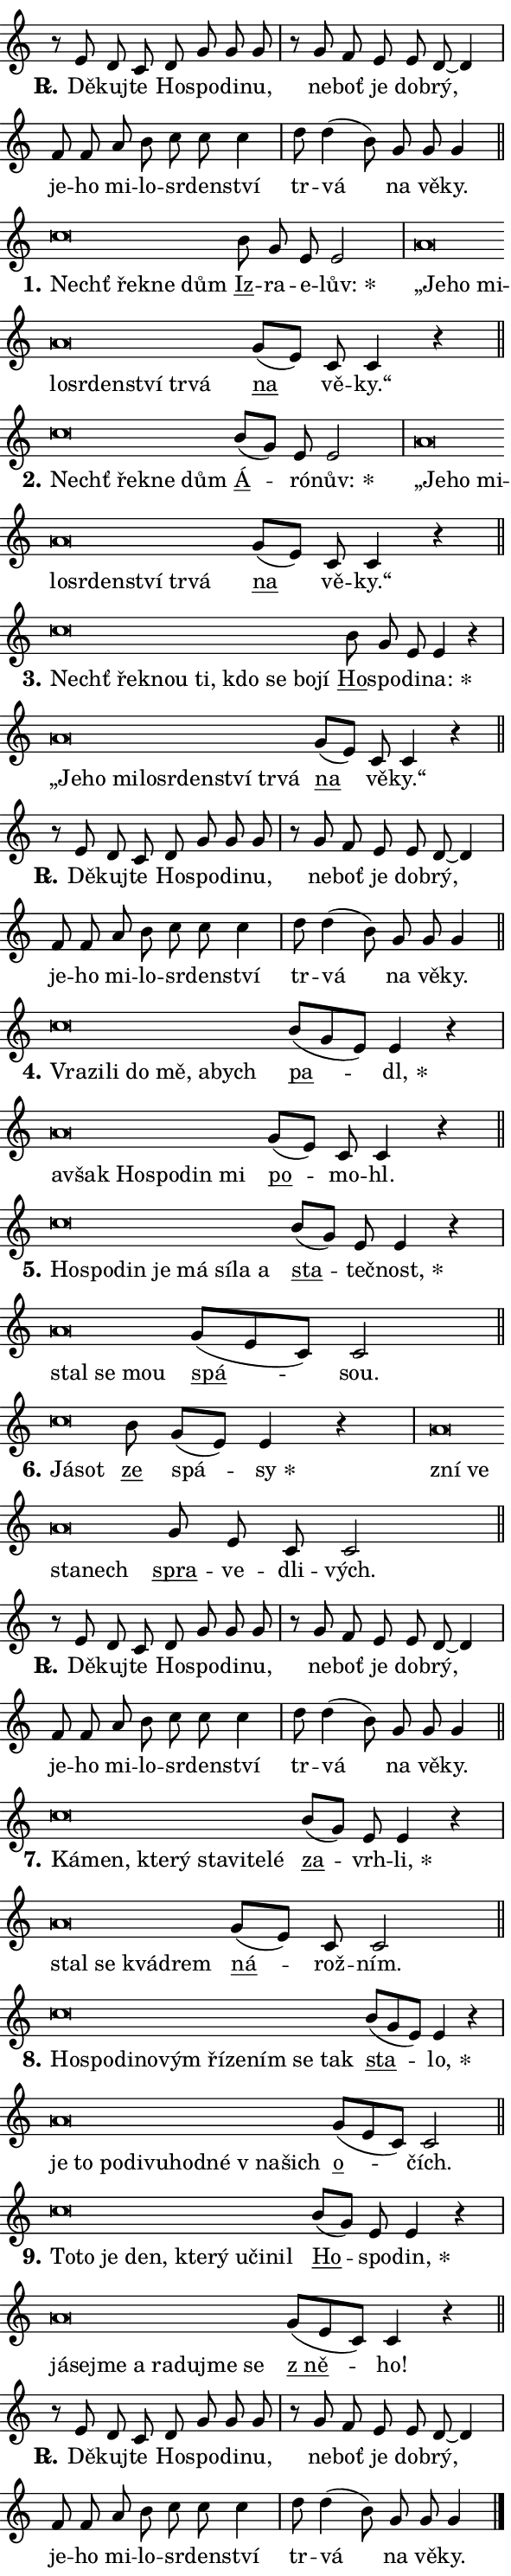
\version "2.24.0"
\header { tagline = "" }
\paper {
  indent = 0\cm
  top-margin = 0\cm
  right-margin = 0.13\cm % to fit lyric hyphens
  bottom-margin = 0\cm
  left-margin = 0\cm
  paper-width = 10\cm
  page-breaking = #ly:one-page-breaking
  system-system-spacing.basic-distance = #11
  score-system-spacing.basic-distance = #11
  ragged-last = ##f
}


%% Author: Thomas Morley
%% https://lists.gnu.org/archive/html/lilypond-user/2020-05/msg00002.html
#(define (line-position grob)
"Returns position of @var[grob} in current system:
   @code{'start}, if at first time-step
   @code{'end}, if at last time-step
   @code{'middle} otherwise
"
  (let* ((col (ly:item-get-column grob))
         (ln (ly:grob-object col 'left-neighbor))
         (rn (ly:grob-object col 'right-neighbor))
         (col-to-check-left (if (ly:grob? ln) ln col))
         (col-to-check-right (if (ly:grob? rn) rn col))
         (break-dir-left
           (and
             (ly:grob-property col-to-check-left 'non-musical #f)
             (ly:item-break-dir col-to-check-left)))
         (break-dir-right
           (and
             (ly:grob-property col-to-check-right 'non-musical #f)
             (ly:item-break-dir col-to-check-right))))
        (cond ((eqv? 1 break-dir-left) 'start)
              ((eqv? -1 break-dir-right) 'end)
              (else 'middle))))

#(define (tranparent-at-line-position vctor)
  (lambda (grob)
  "Relying on @code{line-position} select the relevant enry from @var{vctor}.
Used to determine transparency,"
    (case (line-position grob)
      ((end) (not (vector-ref vctor 0)))
      ((middle) (not (vector-ref vctor 1)))
      ((start) (not (vector-ref vctor 2))))))

noteHeadBreakVisibility =
#(define-music-function (break-visibility)(vector?)
"Makes @code{NoteHead}s transparent relying on @var{break-visibility}"
#{
  \override NoteHead.transparent =
    #(tranparent-at-line-position break-visibility)
#})

#(define delete-ledgers-for-transparent-note-heads
  (lambda (grob)
    "Reads whether a @code{NoteHead} is transparent.
If so this @code{NoteHead} is removed from @code{'note-heads} from
@var{grob}, which is supposed to be @code{LedgerLineSpanner}.
As a result ledgers are not printed for this @code{NoteHead}"
    (let* ((nhds-array (ly:grob-object grob 'note-heads))
           (nhds-list
             (if (ly:grob-array? nhds-array)
                 (ly:grob-array->list nhds-array)
                 '()))
           ;; Relies on the transparent-property being done before
           ;; Staff.LedgerLineSpanner.after-line-breaking is executed.
           ;; This is fragile ...
           (to-keep
             (remove
               (lambda (nhd)
                 (ly:grob-property nhd 'transparent #f))
               nhds-list)))
      ;; TODO find a better method to iterate over grob-arrays, similiar
      ;; to filter/remove etc for lists
      ;; For now rebuilt from scratch
      (set! (ly:grob-object grob 'note-heads)  '())
      (for-each
        (lambda (nhd)
          (ly:pointer-group-interface::add-grob grob 'note-heads nhd))
        to-keep))))

squashNotes = {
  \override NoteHead.X-extent = #'(-0.2 . 0.2)
  \override NoteHead.Y-extent = #'(-0.75 . 0)
  \override NoteHead.stencil =
    #(lambda (grob)
       (let ((pos (ly:grob-property grob 'staff-position)))
         (begin
           (if (< pos -7) (display "ERROR: Lower brevis then expected\n") (display ""))
           (if (<= pos -6) ly:text-interface::print ly:note-head::print))))
}
unSquashNotes = {
  \revert NoteHead.X-extent
  \revert NoteHead.Y-extent
  \revert NoteHead.stencil
}

hideNotes = \noteHeadBreakVisibility #begin-of-line-visible
unHideNotes = \noteHeadBreakVisibility #all-visible

% work-around for resetting accidentals
% https://lilypond.org/doc/v2.23/Documentation/notation/displaying-rhythms#unmetered-music
cadenzaMeasure = {
  \cadenzaOff
  \partial 1024 s1024
  \cadenzaOn
}

#(define-markup-command (accent layout props text) (markup?)
  "Underline accented syllable"
  (interpret-markup layout props
    #{\markup \override #'(offset . 4.3) \underline { #text }#}))

responsum = \markup \concat {
  "R" \hspace #-1.05 \path #0.1 #'((moveto 0 0.07) (lineto 0.9 0.8)) \hspace #0.05 "."
}

spaceSize = #0.6828661417322834 % exact space size for TeX Gyre Schola

\layout {
  \context {
    \Staff
    \remove "Time_signature_engraver"
    \override LedgerLineSpanner.after-line-breaking = #delete-ledgers-for-transparent-note-heads
  }
  \context {
    \Lyrics {
      \override LyricSpace.minimum-distance = \spaceSize
      \override LyricText.font-name = #"TeX Gyre Schola"
      \override LyricText.font-size = 1
      \override StanzaNumber.font-name = #"TeX Gyre Schola Bold"
      \override StanzaNumber.font-size = 1
    }
  }
  \context {
    \Score 
    \override NoteHead.text =
      #(lambda (grob) 
        (let ((pos (ly:grob-property grob 'staff-position)))
          #{\markup {
            \combine
              \halign #-0.55 \raise #(if (= pos -6) 0 0.5) \override #'(thickness . 2) \draw-line #'(3.2 . 0)
              \musicglyph "noteheads.sM1"
          }#}))
  }
}

% magnetic-lyrics.ily
%
%   written by
%     Jean Abou Samra <jean@abou-samra.fr>
%     Werner Lemberg <wl@gnu.org>
%
%   adapted by
%     Jiri Hon <jiri.hon@gmail.com>
%
% Version 2022-Apr-15

% https://www.mail-archive.com/lilypond-user@gnu.org/msg149350.html

#(define (Left_hyphen_pointer_engraver context)
   "Collect syllable-hyphen-syllable occurrences in lyrics and store
them in properties.  This engraver only looks to the left.  For
example, if the lyrics input is @code{foo -- bar}, it does the
following.

@itemize @bullet
@item
Set the @code{text} property of the @code{LyricHyphen} grob between
@q{foo} and @q{bar} to @code{foo}.

@item
Set the @code{left-hyphen} property of the @code{LyricText} grob with
text @q{foo} to the @code{LyricHyphen} grob between @q{foo} and
@q{bar}.
@end itemize

Use this auxiliary engraver in combination with the
@code{lyric-@/text::@/apply-@/magnetic-@/offset!} hook."
   (let ((hyphen #f)
         (text #f))
     (make-engraver
      (acknowledgers
       ((lyric-syllable-interface engraver grob source-engraver)
        (set! text grob)))
      (end-acknowledgers
       ((lyric-hyphen-interface engraver grob source-engraver)
        ;(when (not (grob::has-interface grob 'lyric-space-interface))
          (set! hyphen grob)));)
      ((stop-translation-timestep engraver)
       (when (and text hyphen)
         (ly:grob-set-object! text 'left-hyphen hyphen))
       (set! text #f)
       (set! hyphen #f)))))

#(define (lyric-text::apply-magnetic-offset! grob)
   "If the space between two syllables is less than the value in
property @code{LyricText@/.details@/.squash-threshold}, move the right
syllable to the left so that it gets concatenated with the left
syllable.

Use this function as a hook for
@code{LyricText@/.after-@/line-@/breaking} if the
@code{Left_@/hyphen_@/pointer_@/engraver} is active."
   (let ((hyphen (ly:grob-object grob 'left-hyphen #f)))
     (when hyphen
       (let ((left-text (ly:spanner-bound hyphen LEFT)))
         (when (grob::has-interface left-text 'lyric-syllable-interface)
           (let* ((common (ly:grob-common-refpoint grob left-text X))
                  (this-x-ext (ly:grob-extent grob common X))
                  (left-x-ext
                   (begin
                     ;; Trigger magnetism for left-text.
                     (ly:grob-property left-text 'after-line-breaking)
                     (ly:grob-extent left-text common X)))
                  ;; `delta` is the gap width between two syllables.
                  (delta (- (interval-start this-x-ext)
                            (interval-end left-x-ext)))
                  (details (ly:grob-property grob 'details))
                  (threshold (assoc-get 'squash-threshold details 0.2)))
             (when (< delta threshold)
               (let* (;; We have to manipulate the input text so that
                      ;; ligatures crossing syllable boundaries are not
                      ;; disabled.  For languages based on the Latin
                      ;; script this is essentially a beautification.
                      ;; However, for non-Western scripts it can be a
                      ;; necessity.
                      (lt (ly:grob-property left-text 'text))
                      (rt (ly:grob-property grob 'text))
                      (is-space (grob::has-interface hyphen 'lyric-space-interface))
                      (space (if is-space " " ""))
                      (extra-delta (if is-space spaceSize 0))
                      ;; Append new syllable.
                      (ltrt-space (if (and (string? lt) (string? rt))
                                (string-append lt space rt)
                                (make-concat-markup (list lt space rt))))
                      ;; Right-align `ltrt` to the right side.
                      (ltrt-space-markup (grob-interpret-markup
                               grob
                               (make-translate-markup
                                (cons (interval-length this-x-ext) 0)
                                (make-right-align-markup ltrt-space)))))
                 (begin
                   ;; Don't print `left-text`.
                   (ly:grob-set-property! left-text 'stencil #f)
                   ;; Set text and stencil (which holds all collected
                   ;; syllables so far) and shift it to the left.
                   (ly:grob-set-property! grob 'text ltrt-space)
                   (ly:grob-set-property! grob 'stencil ltrt-space-markup)
                   (ly:grob-translate-axis! grob (- (- delta extra-delta)) X))))))))))


#(define (lyric-hyphen::displace-bounds-first grob)
   ;; Make very sure this callback isn't triggered too early.
   (let ((left (ly:spanner-bound grob LEFT))
         (right (ly:spanner-bound grob RIGHT)))
     (ly:grob-property left 'after-line-breaking)
     (ly:grob-property right 'after-line-breaking)
     (ly:lyric-hyphen::print grob)))

squashThreshold = #0.4

\layout {
  \context {
    \Lyrics
    \consists #Left_hyphen_pointer_engraver
    \override LyricText.after-line-breaking =
      #lyric-text::apply-magnetic-offset!
    \override LyricHyphen.stencil = #lyric-hyphen::displace-bounds-first
    \override LyricText.details.squash-threshold = \squashThreshold
    \override LyricHyphen.minimum-distance = 0
    \override LyricHyphen.minimum-length = \squashThreshold
  }
}

squashText = \override LyricText.details.squash-threshold = 9999
unSquashText = \override LyricText.details.squash-threshold = \squashThreshold

leftText = \override LyricText.self-alignment-X = #LEFT
unLeftText = \revert LyricText.self-alignment-X

starOffset = #(lambda (grob) 
                (let ((x_offset (ly:self-alignment-interface::aligned-on-x-parent grob)))
                  (if (= x_offset 0) 0 (+ x_offset 1.2))))

star = #(define-music-function (syllable)(string?)
"Append star separator at the end of a syllable"
#{
  \once \override LyricText.X-offset = #starOffset
  \lyricmode { \markup {
    #syllable
    \override #'((font-name . "TeX Gyre Schola Bold")) \hspace #0.2 \lower #0.65 \larger "*"
  } }
#})

starAccent = #(define-music-function (syllable)(string?)
"Append star separator at the end of a syllable and make accent"
#{
  \once \override LyricText.X-offset = #starOffset
  \lyricmode { \markup {
    \accent #syllable
    \override #'((font-name . "TeX Gyre Schola Bold")) \hspace #0.2 \lower #0.65 \larger "*"
  } }
#})

breath = #(define-music-function (syllable)(string?)
"Append breathing indicator at the end of a syllable"
#{
  \lyricmode { \markup { #syllable "+" } }
#})

optionalBreath = #(define-music-function (syllable)(string?)
"Append optional breathing indicator at the end of a syllable"
#{
  \lyricmode { \markup { #syllable "(+)" } }
#})


\score {
    <<
        \new Voice = "melody" { \cadenzaOn \key c \major \relative { r8 e' d c d g g g \cadenzaMeasure \bar "|" r g f e e d~ d4 \cadenzaMeasure \bar "|" f8 f a b c c c4 \cadenzaMeasure \bar "|" d8 d4( b8)] g g g4 \cadenzaMeasure \bar "||" \break } }
        \new Lyrics \lyricsto "melody" { \lyricmode { \set stanza = \responsum
Dě -- kuj -- te Ho -- spo -- di -- nu, ne -- boť je dob -- rý, je -- ho mi -- lo -- sr -- den -- ství tr -- vá na vě -- ky. } }
    >>
    \layout {}
}

\score {
    <<
        \new Voice = "melody" { \cadenzaOn \key c \major \relative { \squashNotes c''\breve*1/16 \hideNotes \breve*1/16 \bar "" \breve*1/16 \breve*1/16 \bar "" \unHideNotes \unSquashNotes \bar "" b8 g e e2 \cadenzaMeasure \bar "|" \squashNotes a\breve*1/16 \hideNotes \breve*1/16 \bar "" \breve*1/16 \bar "" \breve*1/16 \bar "" \breve*1/16 \bar "" \breve*1/16 \bar "" \breve*1/16 \bar "" \breve*1/16 \breve*1/16 \bar "" \unHideNotes \unSquashNotes \bar "" g8[( e)] c c4 r \cadenzaMeasure \bar "||" \break } }
        \new Lyrics \lyricsto "melody" { \lyricmode { \set stanza = "1."
\leftText Nechť \squashText řek -- ne dům \unLeftText \unSquashText \markup \accent Iz -- ra -- e -- \star lův: \leftText „Je -- \squashText ho mi -- lo -- sr -- den -- ství tr -- vá \unLeftText \unSquashText \markup \accent na vě -- ky.“ } }
    >>
    \layout {}
}

\score {
    <<
        \new Voice = "melody" { \cadenzaOn \key c \major \relative { \squashNotes c''\breve*1/16 \hideNotes \breve*1/16 \bar "" \breve*1/16 \breve*1/16 \bar "" \unHideNotes \unSquashNotes \bar "" b8[( g)] e e2 \cadenzaMeasure \bar "|" \squashNotes a\breve*1/16 \hideNotes \breve*1/16 \bar "" \breve*1/16 \bar "" \breve*1/16 \bar "" \breve*1/16 \bar "" \breve*1/16 \bar "" \breve*1/16 \bar "" \breve*1/16 \breve*1/16 \bar "" \unHideNotes \unSquashNotes \bar "" g8[( e)] c c4 r \cadenzaMeasure \bar "||" \break } }
        \new Lyrics \lyricsto "melody" { \lyricmode { \set stanza = "2."
\leftText Nechť \squashText řek -- ne dům \unLeftText \unSquashText \markup \accent Á -- ró -- \star nův: \leftText „Je -- \squashText ho mi -- lo -- sr -- den -- ství tr -- vá \unLeftText \unSquashText \markup \accent na vě -- ky.“ } }
    >>
    \layout {}
}

\score {
    <<
        \new Voice = "melody" { \cadenzaOn \key c \major \relative { \squashNotes c''\breve*1/16 \hideNotes \breve*1/16 \bar "" \breve*1/16 \bar "" \breve*1/16 \bar "" \breve*1/16 \bar "" \breve*1/16 \bar "" \breve*1/16 \breve*1/16 \bar "" \unHideNotes \unSquashNotes \bar "" b8 g e e4 r \cadenzaMeasure \bar "|" \squashNotes a\breve*1/16 \hideNotes \breve*1/16 \bar "" \breve*1/16 \bar "" \breve*1/16 \bar "" \breve*1/16 \bar "" \breve*1/16 \bar "" \breve*1/16 \bar "" \breve*1/16 \breve*1/16 \bar "" \unHideNotes \unSquashNotes \bar "" g8[( e)] c c4 r \cadenzaMeasure \bar "||" \break } }
        \new Lyrics \lyricsto "melody" { \lyricmode { \set stanza = "3."
\leftText Nechť \squashText řek -- nou ti, kdo se bo -- jí \unLeftText \unSquashText \markup \accent Ho -- spo -- di -- \star na: \leftText „Je -- \squashText ho mi -- lo -- sr -- den -- ství tr -- vá \unLeftText \unSquashText \markup \accent na vě -- ky.“ } }
    >>
    \layout {}
}

\score {
    <<
        \new Voice = "melody" { \cadenzaOn \key c \major \relative { r8 e' d c d g g g \cadenzaMeasure \bar "|" r g f e e d~ d4 \cadenzaMeasure \bar "|" f8 f a b c c c4 \cadenzaMeasure \bar "|" d8 d4( b8)] g g g4 \cadenzaMeasure \bar "||" \break } }
        \new Lyrics \lyricsto "melody" { \lyricmode { \set stanza = \responsum
Dě -- kuj -- te Ho -- spo -- di -- nu, ne -- boť je dob -- rý, je -- ho mi -- lo -- sr -- den -- ství tr -- vá na vě -- ky. } }
    >>
    \layout {}
}

\score {
    <<
        \new Voice = "melody" { \cadenzaOn \key c \major \relative { \squashNotes c''\breve*1/16 \hideNotes \breve*1/16 \bar "" \breve*1/16 \bar "" \breve*1/16 \bar "" \breve*1/16 \bar "" \breve*1/16 \breve*1/16 \bar "" \unHideNotes \unSquashNotes \bar "" b8[( g e)] e4 r \cadenzaMeasure \bar "|" \squashNotes a\breve*1/16 \hideNotes \breve*1/16 \bar "" \breve*1/16 \bar "" \breve*1/16 \bar "" \breve*1/16 \breve*1/16 \bar "" \unHideNotes \unSquashNotes \bar "" g8[( e)] c c4 r \cadenzaMeasure \bar "||" \break } }
        \new Lyrics \lyricsto "melody" { \lyricmode { \set stanza = "4."
\leftText Vra -- \squashText zi -- li do mě, a -- bych \unLeftText \unSquashText \markup \accent pa -- \star dl, \leftText a -- \squashText však Ho -- spo -- din mi \unLeftText \unSquashText \markup \accent po -- mo -- hl. } }
    >>
    \layout {}
}

\score {
    <<
        \new Voice = "melody" { \cadenzaOn \key c \major \relative { \squashNotes c''\breve*1/16 \hideNotes \breve*1/16 \bar "" \breve*1/16 \bar "" \breve*1/16 \bar "" \breve*1/16 \bar "" \breve*1/16 \bar "" \breve*1/16 \breve*1/16 \bar "" \unHideNotes \unSquashNotes \bar "" b8[( g)] e e4 r \cadenzaMeasure \bar "|" \squashNotes a\breve*1/16 \hideNotes \breve*1/16 \breve*1/16 \bar "" \unHideNotes \unSquashNotes \bar "" g8[( e c)] c2 \cadenzaMeasure \bar "||" \break } }
        \new Lyrics \lyricsto "melody" { \lyricmode { \set stanza = "5."
\leftText Ho -- \squashText spo -- din je má sí -- la a \unLeftText \unSquashText \markup \accent sta -- teč -- \star nost, \leftText stal \squashText se mou \unLeftText \unSquashText \markup \accent spá -- sou. } }
    >>
    \layout {}
}

\score {
    <<
        \new Voice = "melody" { \cadenzaOn \key c \major \relative { \squashNotes c''\breve*1/16 \hideNotes \breve*1/16 \bar "" \unHideNotes \unSquashNotes \bar "" b8 g[( e)] e4 r \cadenzaMeasure \bar "|" \squashNotes a\breve*1/16 \hideNotes \breve*1/16 \bar "" \breve*1/16 \breve*1/16 \bar "" \unHideNotes \unSquashNotes \bar "" g8 e c c2 \cadenzaMeasure \bar "||" \break } }
        \new Lyrics \lyricsto "melody" { \lyricmode { \set stanza = "6."
\leftText Já -- \squashText sot \unLeftText \unSquashText \markup \accent ze spá -- \star sy \leftText zní \squashText ve sta -- nech \unLeftText \unSquashText \markup \accent spra -- ve -- dli -- vých. } }
    >>
    \layout {}
}

\score {
    <<
        \new Voice = "melody" { \cadenzaOn \key c \major \relative { r8 e' d c d g g g \cadenzaMeasure \bar "|" r g f e e d~ d4 \cadenzaMeasure \bar "|" f8 f a b c c c4 \cadenzaMeasure \bar "|" d8 d4( b8)] g g g4 \cadenzaMeasure \bar "||" \break } }
        \new Lyrics \lyricsto "melody" { \lyricmode { \set stanza = \responsum
Dě -- kuj -- te Ho -- spo -- di -- nu, ne -- boť je dob -- rý, je -- ho mi -- lo -- sr -- den -- ství tr -- vá na vě -- ky. } }
    >>
    \layout {}
}

\score {
    <<
        \new Voice = "melody" { \cadenzaOn \key c \major \relative { \squashNotes c''\breve*1/16 \hideNotes \breve*1/16 \bar "" \breve*1/16 \bar "" \breve*1/16 \bar "" \breve*1/16 \bar "" \breve*1/16 \bar "" \breve*1/16 \breve*1/16 \bar "" \unHideNotes \unSquashNotes \bar "" b8[( g)] e e4 r \cadenzaMeasure \bar "|" \squashNotes a\breve*1/16 \hideNotes \breve*1/16 \bar "" \breve*1/16 \breve*1/16 \bar "" \unHideNotes \unSquashNotes \bar "" g8[( e)] c c2 \cadenzaMeasure \bar "||" \break } }
        \new Lyrics \lyricsto "melody" { \lyricmode { \set stanza = "7."
\leftText Ká -- \squashText men, kte -- rý sta -- vi -- te -- lé \unLeftText \unSquashText \markup \accent za -- vrh -- \star li, \leftText stal \squashText se kvá -- drem \unLeftText \unSquashText \markup \accent ná -- rož -- ním. } }
    >>
    \layout {}
}

\score {
    <<
        \new Voice = "melody" { \cadenzaOn \key c \major \relative { \squashNotes c''\breve*1/16 \hideNotes \breve*1/16 \bar "" \breve*1/16 \bar "" \breve*1/16 \bar "" \breve*1/16 \bar "" \breve*1/16 \bar "" \breve*1/16 \bar "" \breve*1/16 \bar "" \breve*1/16 \breve*1/16 \bar "" \unHideNotes \unSquashNotes \bar "" b8[( g e)] e4 r \cadenzaMeasure \bar "|" \squashNotes a\breve*1/16 \hideNotes \breve*1/16 \bar "" \breve*1/16 \bar "" \breve*1/16 \bar "" \breve*1/16 \bar "" \breve*1/16 \bar "" \breve*1/16 \bar "" \breve*1/16 \breve*1/16 \bar "" \unHideNotes \unSquashNotes \bar "" g8[( e c)] c2 \cadenzaMeasure \bar "||" \break } }
        \new Lyrics \lyricsto "melody" { \lyricmode { \set stanza = "8."
\leftText Ho -- \squashText spo -- di -- no -- vým ří -- ze -- ním se tak \unLeftText \unSquashText \markup \accent sta -- \star lo, \leftText je \squashText to po -- di -- vu -- hod -- né "v na" -- šich \unLeftText \unSquashText \markup \accent o -- čích. } }
    >>
    \layout {}
}

\score {
    <<
        \new Voice = "melody" { \cadenzaOn \key c \major \relative { \squashNotes c''\breve*1/16 \hideNotes \breve*1/16 \bar "" \breve*1/16 \bar "" \breve*1/16 \bar "" \breve*1/16 \bar "" \breve*1/16 \bar "" \breve*1/16 \bar "" \breve*1/16 \breve*1/16 \bar "" \unHideNotes \unSquashNotes \bar "" b8[( g)] e e4 r \cadenzaMeasure \bar "|" \squashNotes a\breve*1/16 \hideNotes \breve*1/16 \bar "" \breve*1/16 \bar "" \breve*1/16 \bar "" \breve*1/16 \bar "" \breve*1/16 \bar "" \breve*1/16 \breve*1/16 \bar "" \unHideNotes \unSquashNotes \bar "" g8[( e c)] c4 r \cadenzaMeasure \bar "||" \break } }
        \new Lyrics \lyricsto "melody" { \lyricmode { \set stanza = "9."
\leftText To -- \squashText to je den, kte -- rý u -- či -- nil \unLeftText \unSquashText \markup \accent Ho -- spo -- \star din, \leftText já -- \squashText sej -- me a ra -- du -- jme se \unLeftText \unSquashText \markup \accent "z ně" -- ho! } }
    >>
    \layout {}
}

\score {
    <<
        \new Voice = "melody" { \cadenzaOn \key c \major \relative { r8 e' d c d g g g \cadenzaMeasure \bar "|" r g f e e d~ d4 \cadenzaMeasure \bar "|" f8 f a b c c c4 \cadenzaMeasure \bar "|" d8 d4( b8)] g g g4 \cadenzaMeasure \bar "||" \break } \bar "|." }
        \new Lyrics \lyricsto "melody" { \lyricmode { \set stanza = \responsum
Dě -- kuj -- te Ho -- spo -- di -- nu, ne -- boť je dob -- rý, je -- ho mi -- lo -- sr -- den -- ství tr -- vá na vě -- ky. } }
    >>
    \layout {}
}
